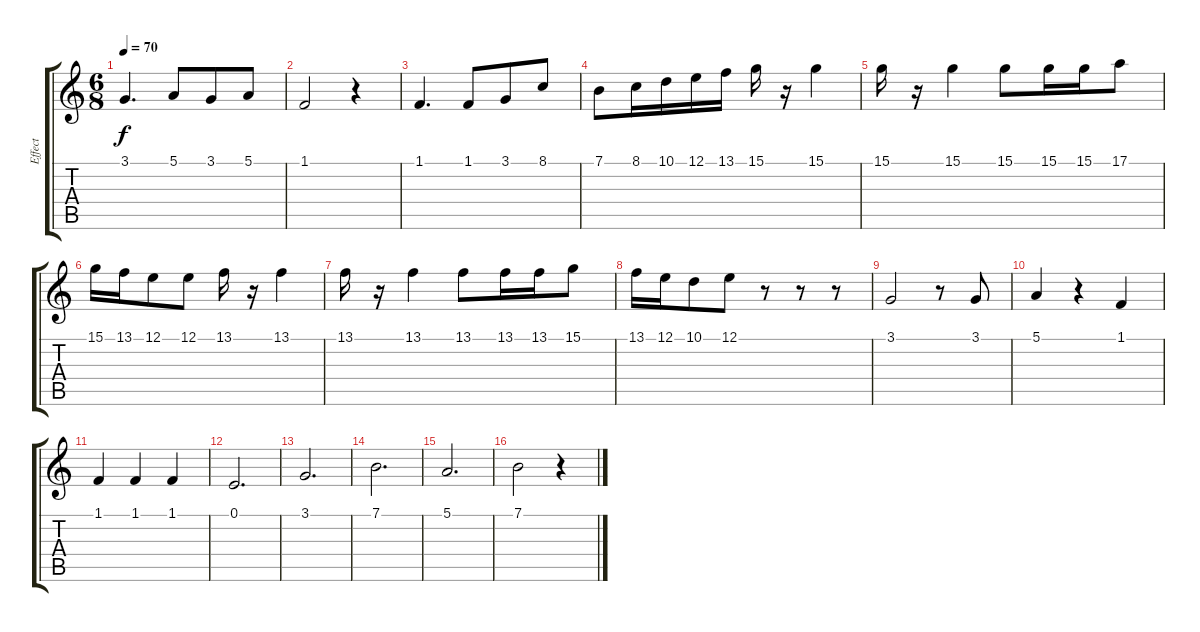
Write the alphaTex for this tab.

\track ("Effect" "Effect") {instrument tremolostrings}
\staff {score tabs}
\tuning (E4 B3 G3 D3 A2 E2) {hide}
\ts (6 8)
\tempo 70
\clef g2
\ks c
3.1.4{d dy f} 5.1.8 3.1.8 5.1.8 |
1.1.2 r.4 |
1.1.4{d} 1.1.8 3.1.8 8.1.8 |
7.1.8{volume 16} 8.1.16 10.1.16 12.1.16 13.1.16 15.1.16 r.16 15.1.4 |
15.1.16 r.16 15.1.4 15.1.8 15.1.16 15.1.16 17.1.8 |
15.1.16 13.1.16 12.1.8 12.1.8 13.1.16 r.16 13.1.4 |
13.1.16 r.16 13.1.4 13.1.8 13.1.16 13.1.16 15.1.8 |
13.1.16 12.1.16 10.1.8 12.1.8 r.8 r.8 r.8{volume 0} |
3.1.2{volume 11} r.8 3.1.8 |
5.1.4 r.4 1.1.4 |
1.1.4 1.1.4 1.1.4 |
0.1.2{d volume 0} |
3.1.2{d volume 10} |
7.1.2{d} |
5.1.2{d} |
7.1.2 r.4
